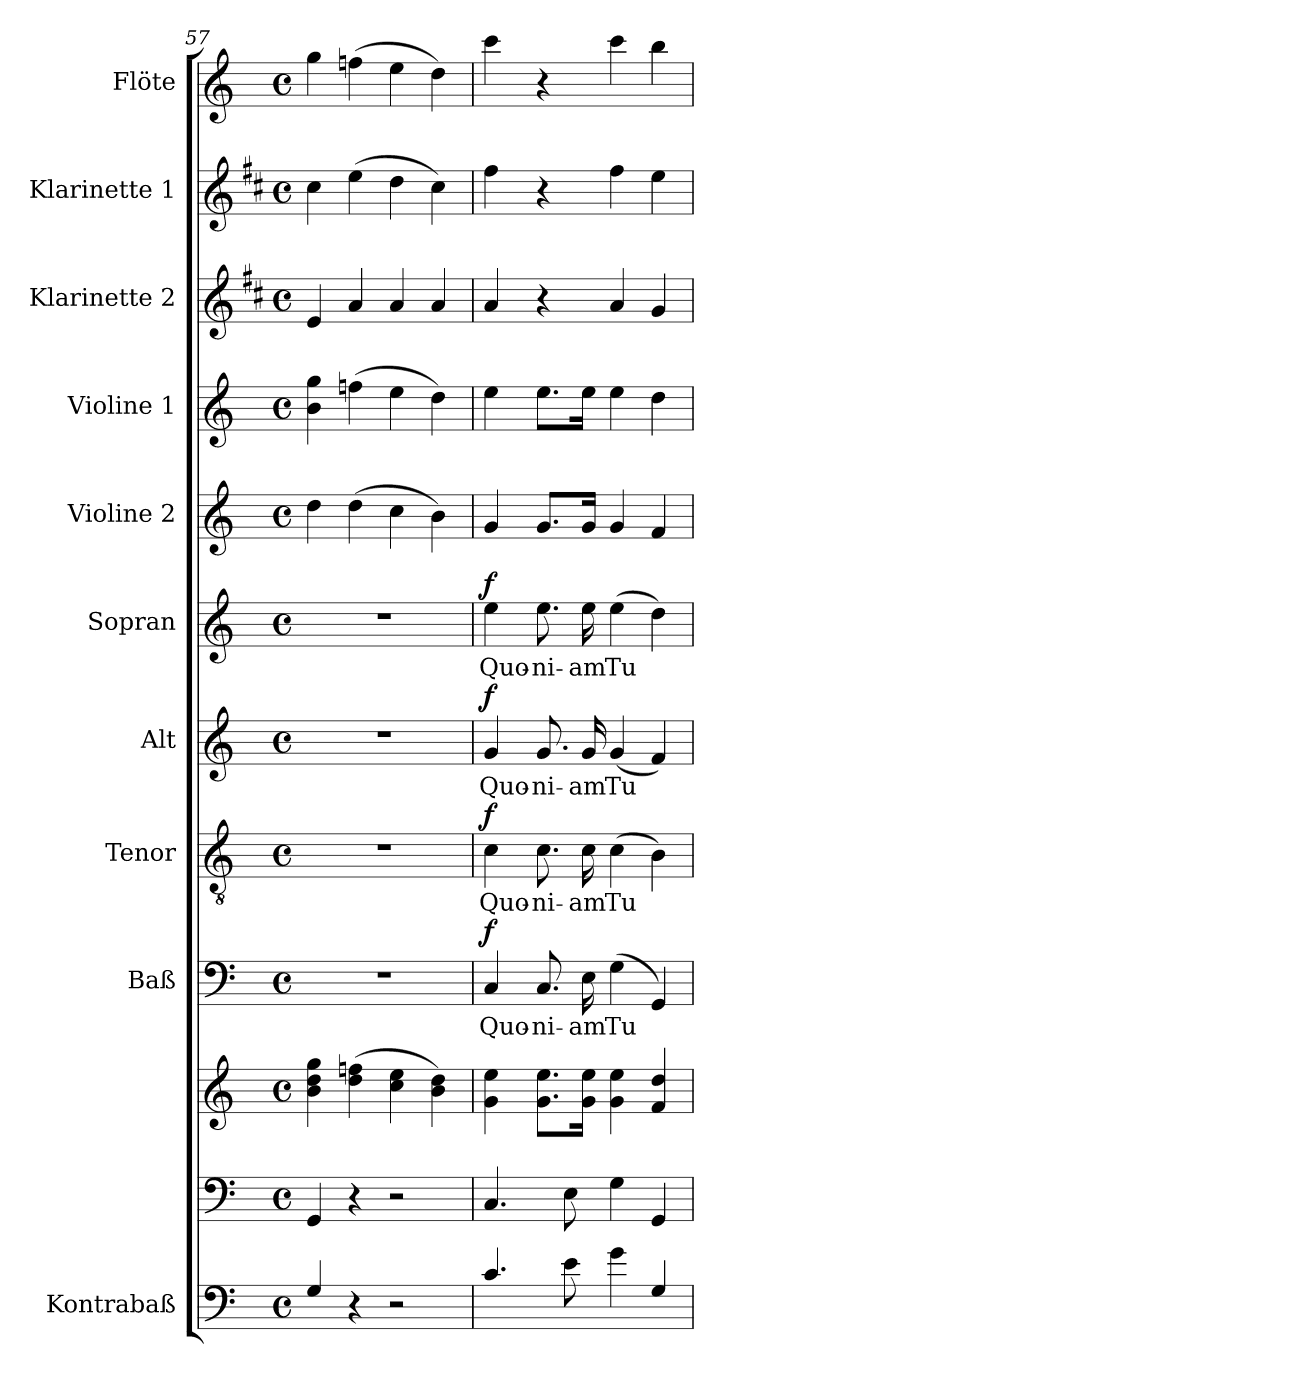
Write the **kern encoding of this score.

**kern	**kern	**kern	**kern	**text	**dynam	**kern	**text	**dynam	**kern	**text	**dynam	**kern	**text	**dynam	**kern	**kern	**kern	**kern	**kern
*part11	*part10	*part10	*part9	*part9	*part9	*part8	*part8	*part8	*part7	*part7	*part7	*part6	*part6	*part6	*part5	*part4	*part3	*part2	*part1
*staff12	*staff11	*staff10	*staff9	*staff9	*staff9	*staff8	*staff8	*staff8	*staff7	*staff7	*staff7	*staff6	*staff6	*staff6	*staff5	*staff4	*staff3	*staff2	*staff1
*I"Kontrabaß	*	*	*I"Baß	*	*	*I"Tenor	*	*	*I"Alt	*	*	*I"Sopran	*	*	*I"Violine 2	*I"Violine 1	*I"Klarinette 2	*I"Klarinette 1	*I"Flöte
*	*	*	*	*	*	*	*	*	*	*	*	*	*	*	*I'Vln	*I'Vln	*	*	*I'Fl
*clefF4	*clefF4	*clefG2	*clefF4	*	*	*clefGv2	*	*	*clefG2	*	*	*clefG2	*	*	*clefG2	*clefG2	*clefG2	*clefG2	*clefG2
*ITrd7c12	*	*	*	*	*	*	*	*	*	*	*	*	*	*	*	*	*ITrd1c2	*ITrd1c2	*
*k[]	*k[]	*k[]	*k[]	*	*	*k[]	*	*	*k[]	*	*	*k[]	*	*	*k[]	*k[]	*k[]	*k[]	*k[]
*C:	*C:	*C:	*C:	*	*	*C:	*	*	*C:	*	*	*C:	*	*	*C:	*C:	*C:	*C:	*C:
*M4/4	*M4/4	*M4/4	*M4/4	*	*	*M4/4	*	*	*M4/4	*	*	*M4/4	*	*	*M4/4	*M4/4	*M4/4	*M4/4	*M4/4
*met(c)	*met(c)	*met(c)	*met(c)	*	*	*met(c)	*	*	*met(c)	*	*	*met(c)	*	*	*met(c)	*met(c)	*met(c)	*met(c)	*met(c)
=57	=57	=57	=57	=57	=57	=57	=57	=57	=57	=57	=57	=57	=57	=57	=57	=57	=57	=57	=57
4GG/	4GG/	4b\ 4dd\ 4gg\	1r	.	.	1r	.	.	1r	.	.	1r	.	.	4dd\	4b\ 4gg\	4d/	4b\	4gg\
4r	4r	(>4dd\ 4ffn\	.	.	.	.	.	.	.	.	.	.	.	.	(>4dd\	(>4ffn\	4g/	(>4dd\	(>4ffn\
2r	2r	4cc\ 4ee\	.	.	.	.	.	.	.	.	.	.	.	.	4cc\	4ee\	4g/	4cc\	4ee\
.	.	4b\ 4dd\)	.	.	.	.	.	.	.	.	.	.	.	.	4b\)	4dd\)	4g/	4b\)	4dd\)
!!LO:PB:g=z
=58	=58	=58	=58	=58	=58	=58	=58	=58	=58	=58	=58	=58	=58	=58	=58	=58	=58	=58	=58
!	!	!	!	!LO:LY:b	!LO:DY:a	!	!LO:LY:b	!LO:DY:a	!	!LO:LY:b	!LO:DY:a	!	!LO:LY:b	!LO:DY:a	!	!	!	!	!
4.C/	4.C/	4g\ 4ee\	4C/	Quo-	f	4c\	Quo-	f	4g/	Quo-	f	4ee\	Quo-	f	4g/	4ee\	4g/	4ee\	4ccc\
!	!	!	!	!LO:LY:b	!	!	!LO:LY:b	!	!	!LO:LY:b	!	!	!LO:LY:b	!	!	!	!	!	!
.	.	8.g\ 8.ee\L	8.C/	-ni-	.	8.c\	-ni-	.	8.g/	-ni-	.	8.ee\	-ni-	.	8.g/L	8.ee\L	4r	4r	4r
8E\	8E\	.	.	.	.	.	.	.	.	.	.	.	.	.	.	.	.	.	.
!	!	!	!	!LO:LY:b	!	!	!LO:LY:b	!	!	!LO:LY:b	!	!	!LO:LY:b	!	!	!	!	!	!
.	.	16g\ 16ee\Jk	16E\	-am	.	16c\	-am	.	16g/	-am	.	16ee\	-am	.	16g/Jk	16ee\Jk	.	.	.
!	!	!	!	!LO:LY:b	!	!	!LO:LY:b	!	!	!LO:LY:b	!	!	!LO:LY:b	!	!	!	!	!	!
4G\	4G\	4g\ 4ee\	(>4G\	Tu	.	(>4c\	Tu	.	(<4g/	Tu	.	(>4ee\	Tu	.	4g/	4ee\	4g/	4ee\	4ccc\
4GG/	4GG/	4f/ 4dd/	4GG/)	.	.	4B\)	.	.	4f/)	.	.	4dd\)	.	.	4f/	4dd\	4f/	4dd\	4bb\
=	=	=	=	=	=	=	=	=	=	=	=	=	=	=	=	=	=	=	=
*-	*-	*-	*-	*-	*-	*-	*-	*-	*-	*-	*-	*-	*-	*-	*-	*-	*-	*-	*-
